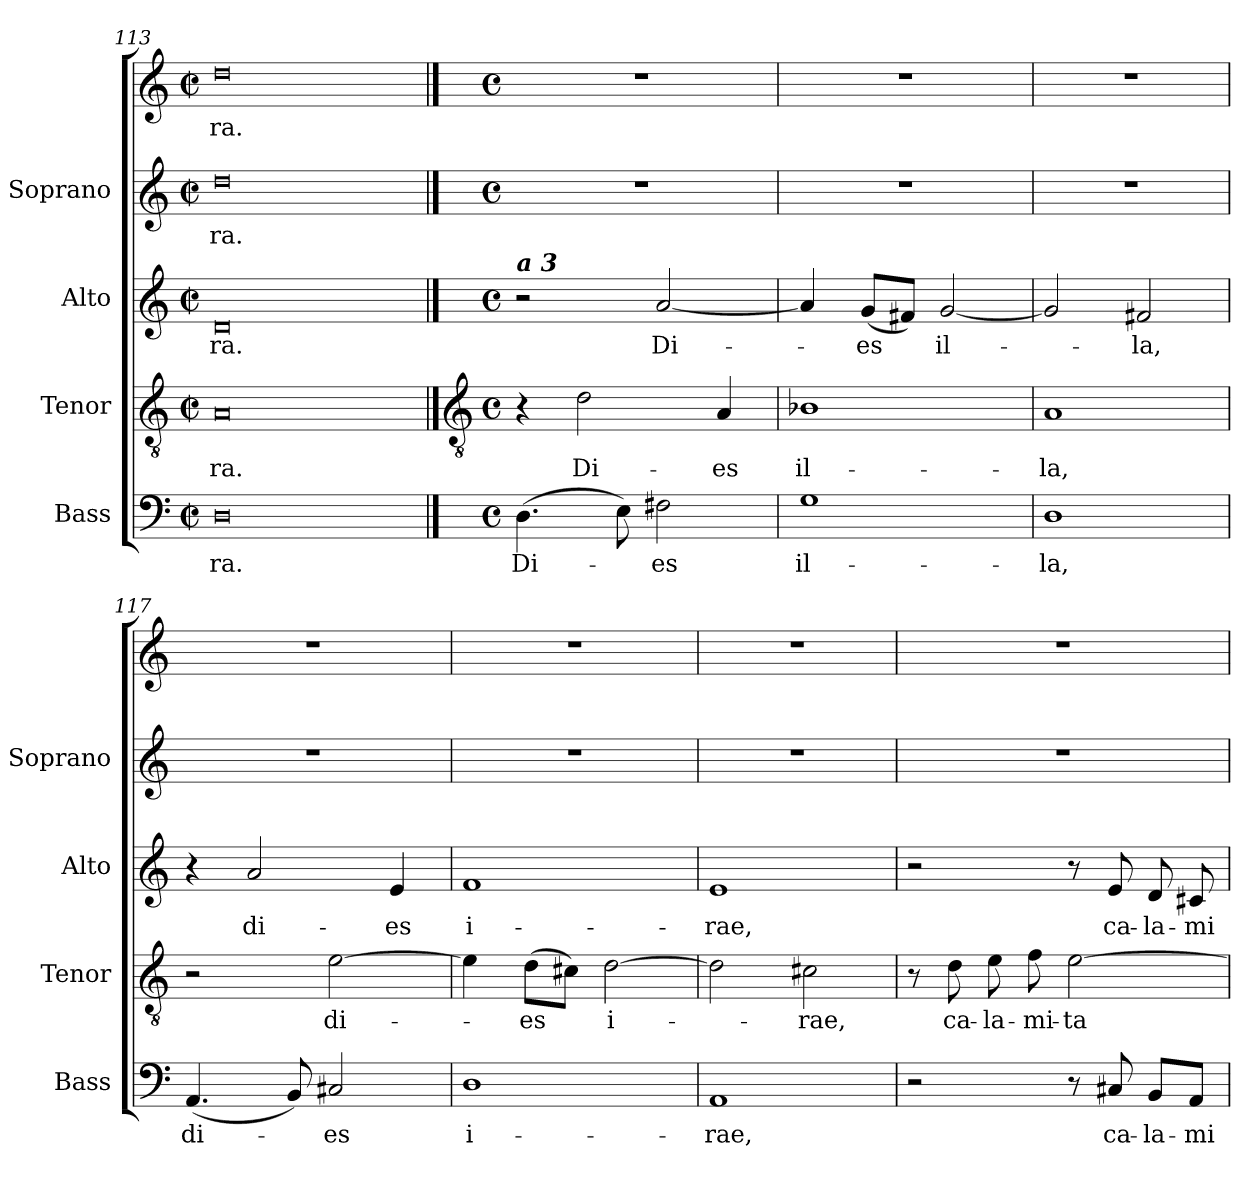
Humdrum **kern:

**kern	**text	**kern	**text	**kern	**text	**kern	**text	**kern	**text
*part4	*part4	*part3	*part3	*part2	*part2	*part1	*part1	*part1	*part1
*staff5	*staff5	*staff4	*staff4	*staff3	*staff3	*staff2	*staff2	*staff1	*staff1
*I"Bass	*	*I"Tenor	*	*I"Alto	*	*I"Soprano	*	*	*
*I'Bass	*	*I'Tenor	*	*I'Alto	*	*I'Soprano	*	*	*
*clefF4	*	*clefGv2	*	*clefG2	*	*clefG2	*	*clefG2	*
*k[]	*	*k[]	*	*k[]	*	*k[]	*	*k[]	*
*C:	*	*C:	*	*C:	*	*C:	*	*C:	*
*M4/2	*	*M4/2	*	*M4/2	*	*M4/2	*	*M4/2	*
*met(c|)	*	*met(c|)	*	*met(c|)	*	*met(c|)	*	*met(c|)	*
=113	=113	=113	=113	=113	=113	=113	=113	=113	=113
!	!LO:LY:b	!	!LO:LY:b	!	!LO:LY:b	!	!LO:LY:b	!	!LO:LY:b
0D	ra.	0A	-ra.	0d	ra.	0dd	ra.	0dd	ra.
!!LO:LB:g=z
==114	==114	==114	==114	==114	==114	==114	==114	==114	==114
*	*	*clefGv2	*	*	*	*	*	*	*
*M4/4	*	*M4/4	*	*M4/4	*	*M4/4	*	*M4/4	*
*met(c)	*	*met(c)	*	*met(c)	*	*met(c)	*	*met(c)	*
!	!	!	!	!LO:TX:a:Bi:t=a 3	!	!	!	!	!
!	!LO:LY:b	!	!	!	!	!	!	!	!
(>4.D	Di-	4r	.	2r	.	1r	.	1r	.
!	!	!	!LO:LY:b	!	!	!	!	!	!
.	.	2d	Di-	.	.	.	.	.	.
8E)	.	.	.	.	.	.	.	.	.
!	!LO:LY:b	!	!	!	!LO:LY:b	!	!	!	!
2F#X	es	.	.	[2a	Di-	.	.	.	.
!	!	!	!LO:LY:b	!	!	!	!	!	!
.	.	4A	-es	.	.	.	.	.	.
=115	=115	=115	=115	=115	=115	=115	=115	=115	=115
!	!LO:LY:b	!	!LO:LY:b	!	!	!	!	!	!
1G	il-	1B-X	il-	4a]	.	1r	.	1r	.
!	!	!	!	!	!LO:LY:b	!	!	!	!
.	.	.	.	(<8gL	es	.	.	.	.
.	.	.	.	8f#XJ)	.	.	.	.	.
!	!	!	!	!	!LO:LY:b	!	!	!	!
.	.	.	.	[2g	il-	.	.	.	.
=116	=116	=116	=116	=116	=116	=116	=116	=116	=116
!	!LO:LY:b	!	!LO:LY:b	!	!	!	!	!	!
1D	-la,	1A	-la,	2g]	.	1r	.	1r	.
!	!	!	!	!	!LO:LY:b	!	!	!	!
.	.	.	.	2f#X	la,	.	.	.	.
=117	=117	=117	=117	=117	=117	=117	=117	=117	=117
!	!LO:LY:b	!	!	!	!	!	!	!	!
(<4.AA	di-	2r	.	4r	.	1r	.	1r	.
!	!	!	!	!	!LO:LY:b	!	!	!	!
.	.	.	.	2a	di-	.	.	.	.
8BB)	.	.	.	.	.	.	.	.	.
!	!LO:LY:b	!	!LO:LY:b	!	!	!	!	!	!
2C#X	es	[2e	di-	.	.	.	.	.	.
!	!	!	!	!	!LO:LY:b	!	!	!	!
.	.	.	.	4e	-es	.	.	.	.
=118	=118	=118	=118	=118	=118	=118	=118	=118	=118
!	!LO:LY:b	!	!	!	!LO:LY:b	!	!	!	!
1D	i-	4e]	.	1f	i-	1r	.	1r	.
!	!	!	!LO:LY:b	!	!	!	!	!	!
.	.	(>8dL	es	.	.	.	.	.	.
.	.	8c#XJ)	.	.	.	.	.	.	.
!	!	!	!LO:LY:b	!	!	!	!	!	!
.	.	[2d	i-	.	.	.	.	.	.
=119	=119	=119	=119	=119	=119	=119	=119	=119	=119
!	!LO:LY:b	!	!	!	!LO:LY:b	!	!	!	!
1AA	-rae,	2d]	.	1e	-rae,	1r	.	1r	.
!	!	!	!LO:LY:b	!	!	!	!	!	!
.	.	2c#X	rae,	.	.	.	.	.	.
=120	=120	=120	=120	=120	=120	=120	=120	=120	=120
2r	.	8r	.	2r	.	1r	.	1r	.
!	!	!	!LO:LY:b	!	!	!	!	!	!
.	.	8d	ca-	.	.	.	.	.	.
!	!	!	!LO:LY:b	!	!	!	!	!	!
.	.	8e	-la-	.	.	.	.	.	.
!	!	!	!LO:LY:b	!	!	!	!	!	!
.	.	8f	-mi-	.	.	.	.	.	.
!	!	!	!LO:LY:b	!	!	!	!	!	!
8r	.	[2e	-ta-	8r	.	.	.	.	.
!	!LO:LY:b	!	!	!	!LO:LY:b	!	!	!	!
8C#X	ca-	.	.	8e	ca-	.	.	.	.
!	!LO:LY:b	!	!	!	!LO:LY:b	!	!	!	!
8BB/L	-la-	.	.	8d	-la-	.	.	.	.
!	!LO:LY:b	!	!	!	!LO:LY:b	!	!	!	!
8AA/J	-mi-	.	.	8c#X	-mi-	.	.	.	.
=	=	=	=	=	=	=	=	=	=
*-	*-	*-	*-	*-	*-	*-	*-	*-	*-
